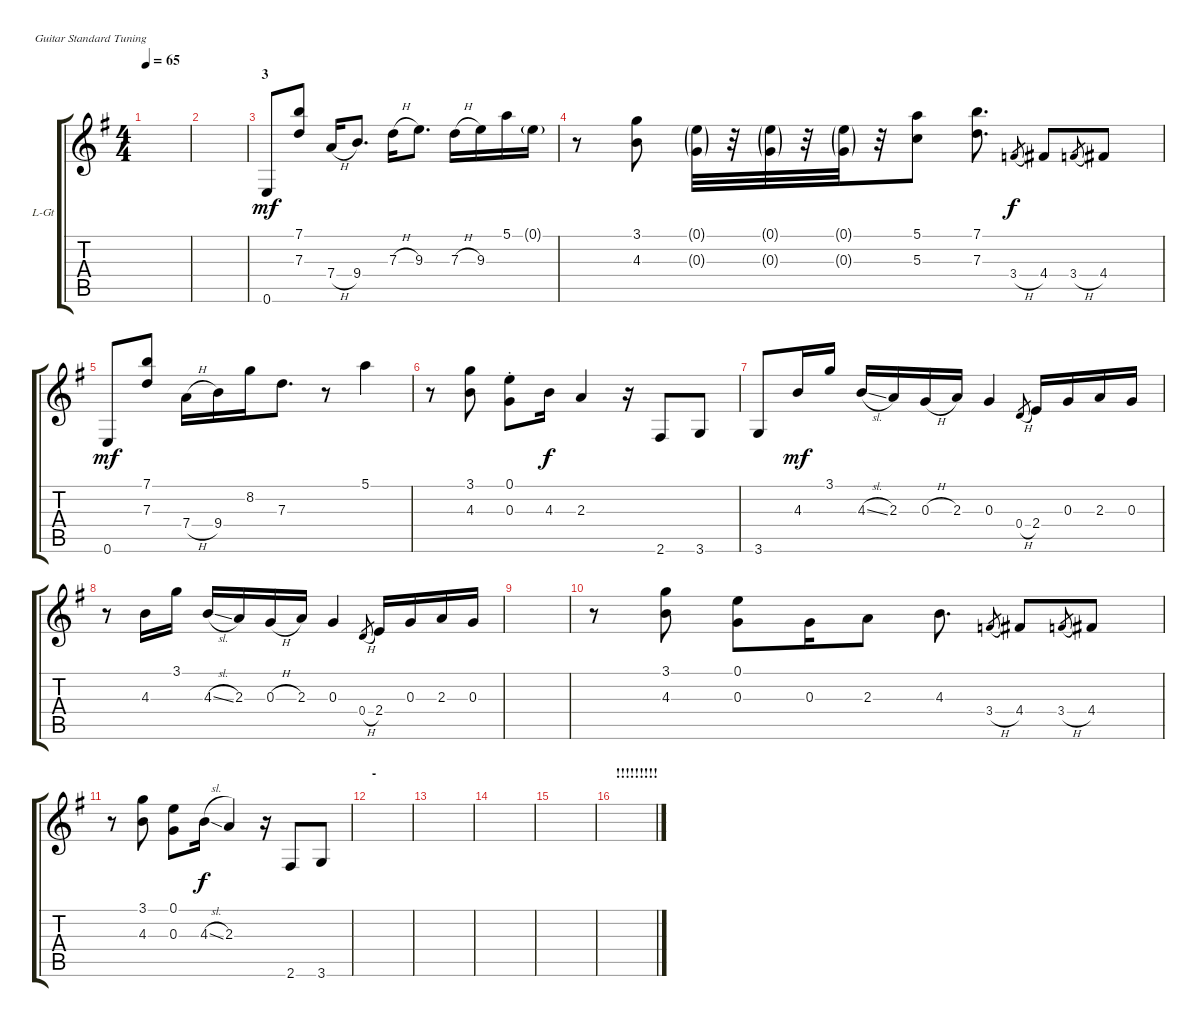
\defaultSystemsLayout 4
\bracketExtendMode groupsimilarinstruments
\firstSystemTrackNameOrientation horizontal
\otherSystemsTrackNameOrientation horizontal
\track ("Lead Guitar" "L-Gt") {instrument electricguitarclean}
\staff {score tabs}
\tuning (E4 B3 G3 D3 A2 E2)
\ts (4 4)
\tempo 65
\clef g2
\ks eminor
|
|
\section ("" "3")
0.6.8{dy mf} (7.1 7.3).8 7.4{h}.16 9.4.8{d} 7.3{h}.16 9.3.8{d} 7.3{h}.16 9.3.16 5.1.16 0.1{g}.16 |
r.8 (3.1 4.3).8 (0.3{g} 0.1{g}).32 r.32 (0.1{g} 0.3{g}).32 r.32 (0.3{g} 0.1{g}).32 r.32 (5.3 5.1).8 (7.1 7.3).8{d} 3.4{h}.8{gr dy f} 4.4.8 3.4{h}.8{gr} 4.4.8 |
0.6.8{dy mf} (7.1 7.3).8 7.4{h}.16 9.4.16 8.2.16 7.3.8{d} r.8 5.1.4 |
r.8 (3.1 4.3).8 (0.3{st} 0.1{st}).8 4.3.16{dy f} 2.3.4 r.16 2.6.8 3.6.8 |
3.6.8 4.3.16{dy mf} 3.1.16 4.3{sl}.16 2.3.16 0.3{h}.16 2.3.16 0.3.4 0.4{h}.8{gr} 2.4.16 0.3.16 2.3.16 0.3.16 |
r.8 4.3.16 3.1.16 4.3{sl}.16 2.3.16 0.3{h}.16 2.3.16 0.3.4 0.4{h}.8{gr} 2.4.16 0.3.16 2.3.16 0.3.16 |
|
r.8 (3.1 4.3).8 (0.1 0.3).8 0.3.16 2.3.8 4.3.8{d} 3.4{h}.8{gr} 4.4.8 3.4{h}.8{gr} 4.4.8 |
r.8 (3.1 4.3).8 (0.3 0.1).8 4.3{sl}.16{dy f} 2.3.4 r.16 2.6.8 3.6.8 |
\section ("" "-")
|
|
|
|
\section ("" "!!!!!!!!!")
